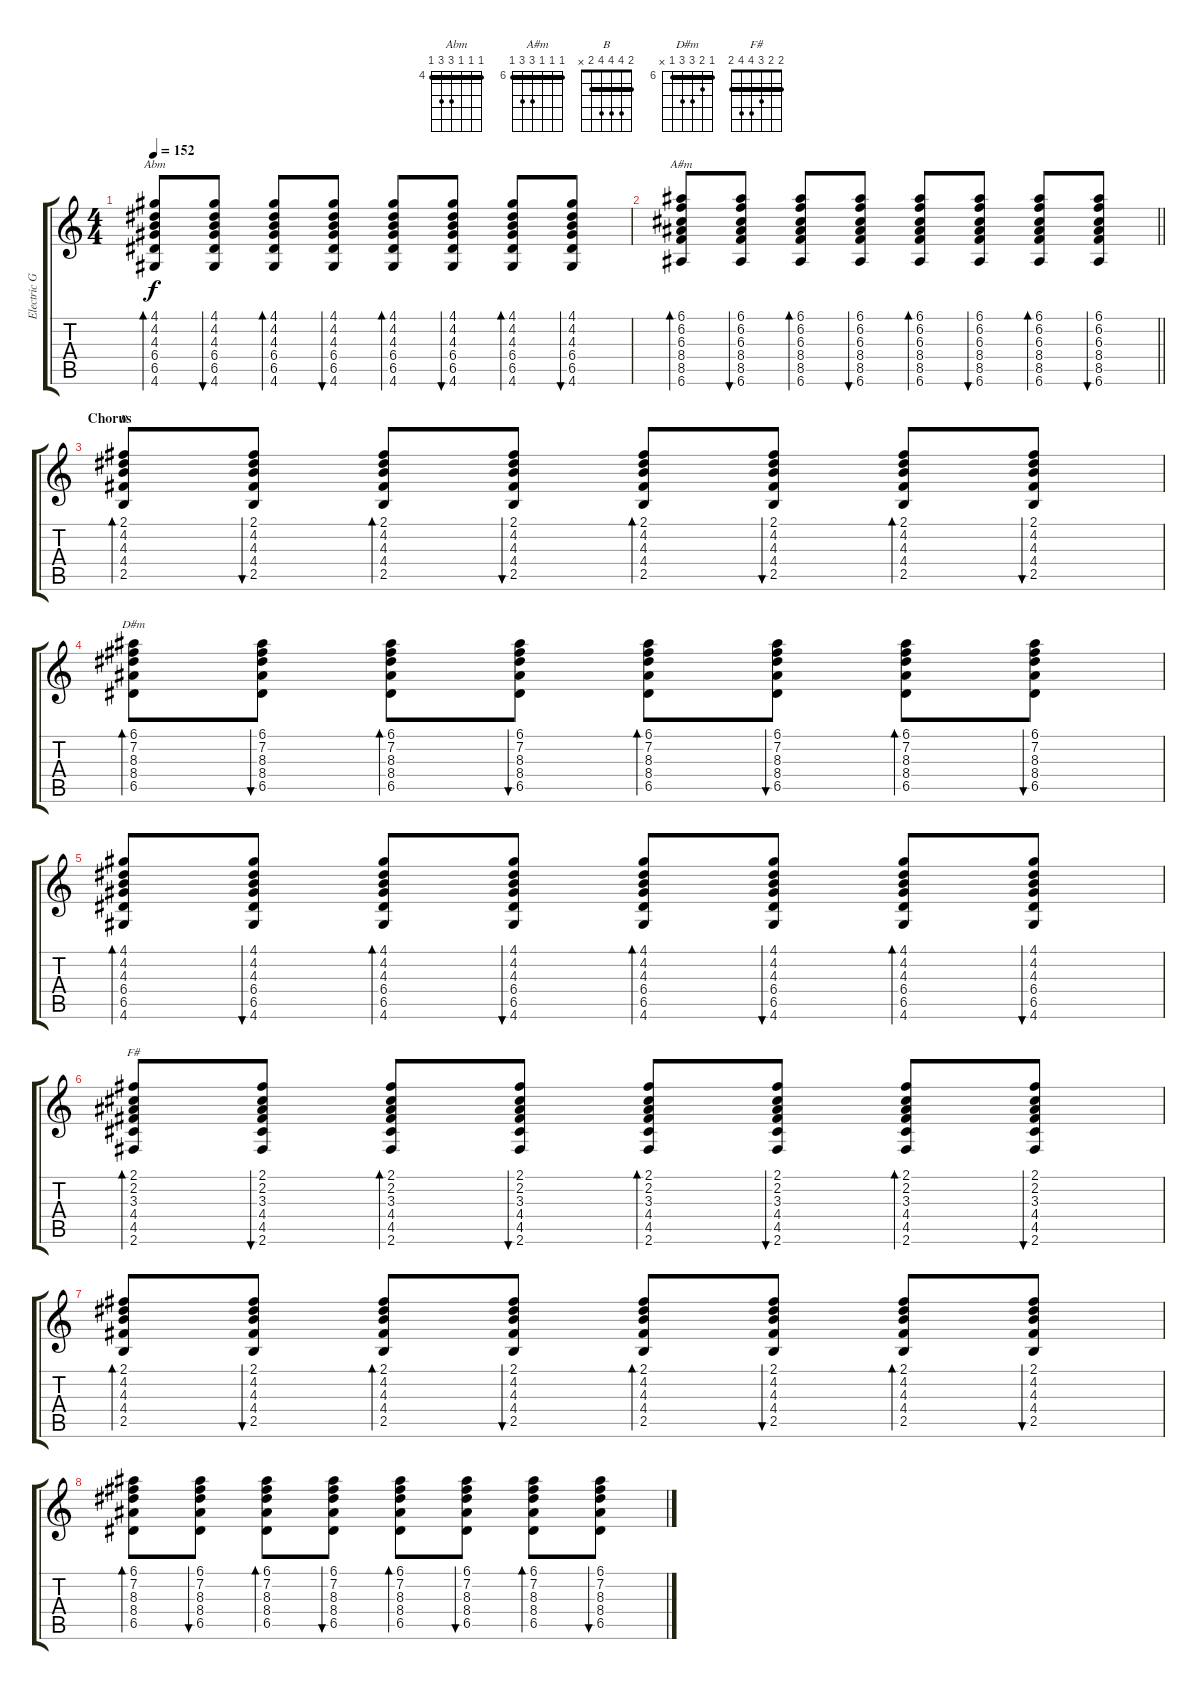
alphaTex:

\track ("Electric Guitar" "Electric G") {instrument electricguitarclean}
\staff {score tabs}
\tuning (E4 B3 G3 D3 A2 E2) {hide}
\chord ("Abm" 4 4 4 6 6 4) {firstfret 4 barre 4}
\chord ("A#m" 6 6 6 8 8 6) {firstfret 6 barre 6}
\chord ("B" 2 4 4 4 2 x) {barre 2}
\chord ("D#m" 6 7 8 8 6 x) {firstfret 6 barre 6}
\chord ("F#" 2 2 3 4 4 2) {barre 2}
\ts (4 4)
\tempo 152
\clef g2
\ks c
(4.1 4.2 4.3 6.4 6.5 4.6).8{bd 30 ch "Abm" dy f} (4.1 4.2 4.3 6.4 6.5 4.6).8{bu 30} (4.1 4.2 4.3 6.4 6.5 4.6).8{bd 30} (4.1 4.2 4.3 6.4 6.5 4.6).8{bu 30} (4.1 4.2 4.3 6.4 6.5 4.6).8{bd 30} (4.1 4.2 4.3 6.4 6.5 4.6).8{bu 30} (4.1 4.2 4.3 6.4 6.5 4.6).8{bd 30} (4.1 4.2 4.3 6.4 6.5 4.6).8{bu 30} |
\barLineRight lightlight
(6.1 6.2 6.3 8.4 8.5 6.6).8{bd 30 ch "A#m"} (6.1 6.2 6.3 8.4 8.5 6.6).8{bu 30} (6.1 6.2 6.3 8.4 8.5 6.6).8{bd 30} (6.1 6.2 6.3 8.4 8.5 6.6).8{bu 30} (6.1 6.2 6.3 8.4 8.5 6.6).8{bd 30} (6.1 6.2 6.3 8.4 8.5 6.6).8{bu 30} (6.1 6.2 6.3 8.4 8.5 6.6).8{bd 30} (6.1 6.2 6.3 8.4 8.5 6.6).8{bu 30} |
\section ("" "Chorus")
(2.1 4.2 4.3 4.4 2.5).8{bd 30 ch "B"} (2.1 4.2 4.3 4.4 2.5).8{bu 30} (2.1 4.2 4.3 4.4 2.5).8{bd 30} (2.1 4.2 4.3 4.4 2.5).8{bu 30} (2.1 4.2 4.3 4.4 2.5).8{bd 30} (2.1 4.2 4.3 4.4 2.5).8{bu 30} (2.1 4.2 4.3 4.4 2.5).8{bd 30} (2.1 4.2 4.3 4.4 2.5).8{bu 30} |
(6.1 7.2 8.3 8.4 6.5).8{bd 30 ch "D#m"} (6.1 7.2 8.3 8.4 6.5).8{bu 30} (6.1 7.2 8.3 8.4 6.5).8{bd 30} (6.1 7.2 8.3 8.4 6.5).8{bu 30} (6.1 7.2 8.3 8.4 6.5).8{bd 30} (6.1 7.2 8.3 8.4 6.5).8{bu 30} (6.1 7.2 8.3 8.4 6.5).8{bd 30} (6.1 7.2 8.3 8.4 6.5).8{bu 30} |
(4.1 4.2 4.3 6.4 6.5 4.6).8{bd 30} (4.1 4.2 4.3 6.4 6.5 4.6).8{bu 30} (4.1 4.2 4.3 6.4 6.5 4.6).8{bd 30} (4.1 4.2 4.3 6.4 6.5 4.6).8{bu 30} (4.1 4.2 4.3 6.4 6.5 4.6).8{bd 30} (4.1 4.2 4.3 6.4 6.5 4.6).8{bu 30} (4.1 4.2 4.3 6.4 6.5 4.6).8{bd 30} (4.1 4.2 4.3 6.4 6.5 4.6).8{bu 30} |
(2.1 2.2 3.3 4.4 4.5 2.6).8{bd 30 ch "F#"} (2.1 2.2 3.3 4.4 4.5 2.6).8{bu 30} (2.1 2.2 3.3 4.4 4.5 2.6).8{bd 30} (2.1 2.2 3.3 4.4 4.5 2.6).8{bu 30} (2.1 2.2 3.3 4.4 4.5 2.6).8{bd 30} (2.1 2.2 3.3 4.4 4.5 2.6).8{bu 30} (2.1 2.2 3.3 4.4 4.5 2.6).8{bd 30} (2.1 2.2 3.3 4.4 4.5 2.6).8{bu 30} |
(2.1 4.2 4.3 4.4 2.5).8{bd 30} (2.1 4.2 4.3 4.4 2.5).8{bu 30} (2.1 4.2 4.3 4.4 2.5).8{bd 30} (2.1 4.2 4.3 4.4 2.5).8{bu 30} (2.1 4.2 4.3 4.4 2.5).8{bd 30} (2.1 4.2 4.3 4.4 2.5).8{bu 30} (2.1 4.2 4.3 4.4 2.5).8{bd 30} (2.1 4.2 4.3 4.4 2.5).8{bu 30} |
(6.1 7.2 8.3 8.4 6.5).8{bd 30} (6.1 7.2 8.3 8.4 6.5).8{bu 30} (6.1 7.2 8.3 8.4 6.5).8{bd 30} (6.1 7.2 8.3 8.4 6.5).8{bu 30} (6.1 7.2 8.3 8.4 6.5).8{bd 30} (6.1 7.2 8.3 8.4 6.5).8{bu 30} (6.1 7.2 8.3 8.4 6.5).8{bd 30} (6.1 7.2 8.3 8.4 6.5).8{bu 30}
